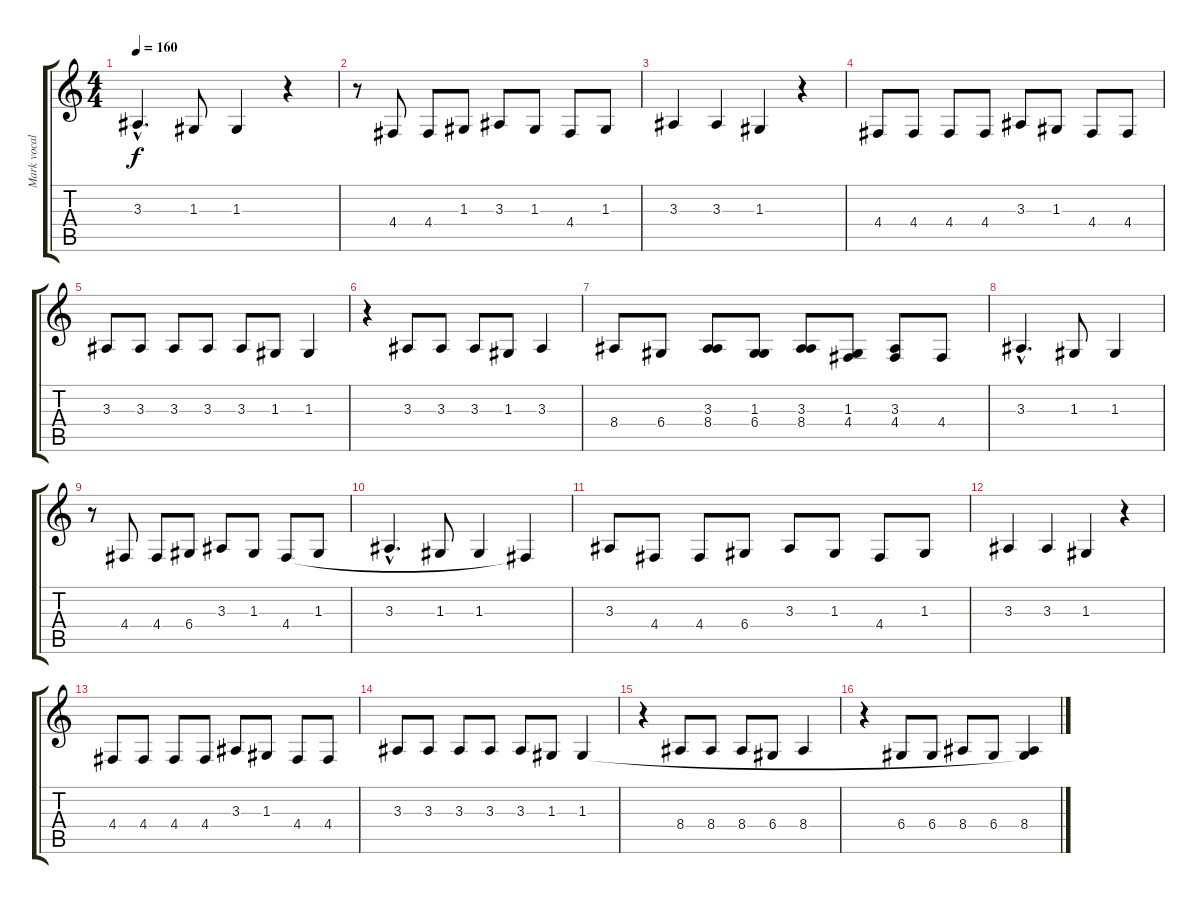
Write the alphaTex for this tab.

\track ("Mark vocals(2)" "Mark vocal") {instrument tenorsax}
\staff {score tabs}
\tuning (E4 B3 G3 D3 A2 E2) {hide}
\ts (4 4)
\tempo 160
\clef g2
\ks c
3.3{hac}.4{d dy f} 1.3.8 1.3.4 r.4 |
r.8 4.4.8 4.4.8 1.3.8 3.3.8 1.3.8 4.4.8 1.3.8 |
3.3.4 3.3.4 1.3.4 r.4 |
4.4.8 4.4.8 4.4.8 4.4.8 3.3.8 1.3.8 4.4.8 4.4.8 |
3.3.8 3.3.8 3.3.8 3.3.8 3.3.8 1.3.8 1.3.4 |
r.4 3.3.8 3.3.8 3.3.8 1.3.8 3.3.4 |
8.4.8 6.4.8 (3.3 8.4).8 (1.3 6.4).8 (3.3 8.4).8 (1.3 4.4).8 (3.3 4.4).8 4.4.8 |
3.3{hac}.4{d} 1.3.8 1.3.4 |
r.8 4.4.8 4.4.8 6.4.8 3.3.8 1.3.8 4.4.8 1.3.8 |
3.3{hac}.4{d} 1.3.8 1.3.4 4.4{t}.4 |
3.3.8 4.4.8 4.4.8 6.4.8 3.3.8 1.3.8 4.4.8 1.3.8 |
3.3.4 3.3.4 1.3.4 r.4 |
4.4.8 4.4.8 4.4.8 4.4.8 3.3.8 1.3.8 4.4.8 4.4.8 |
3.3.8 3.3.8 3.3.8 3.3.8 3.3.8 1.3.8 1.3.4 |
r.4 8.4.8 8.4.8 8.4.8 6.4.8 8.4.4 |
r.4 6.4.8 6.4.8 8.4.8 6.4.8 (1.3{t} 8.4).4
